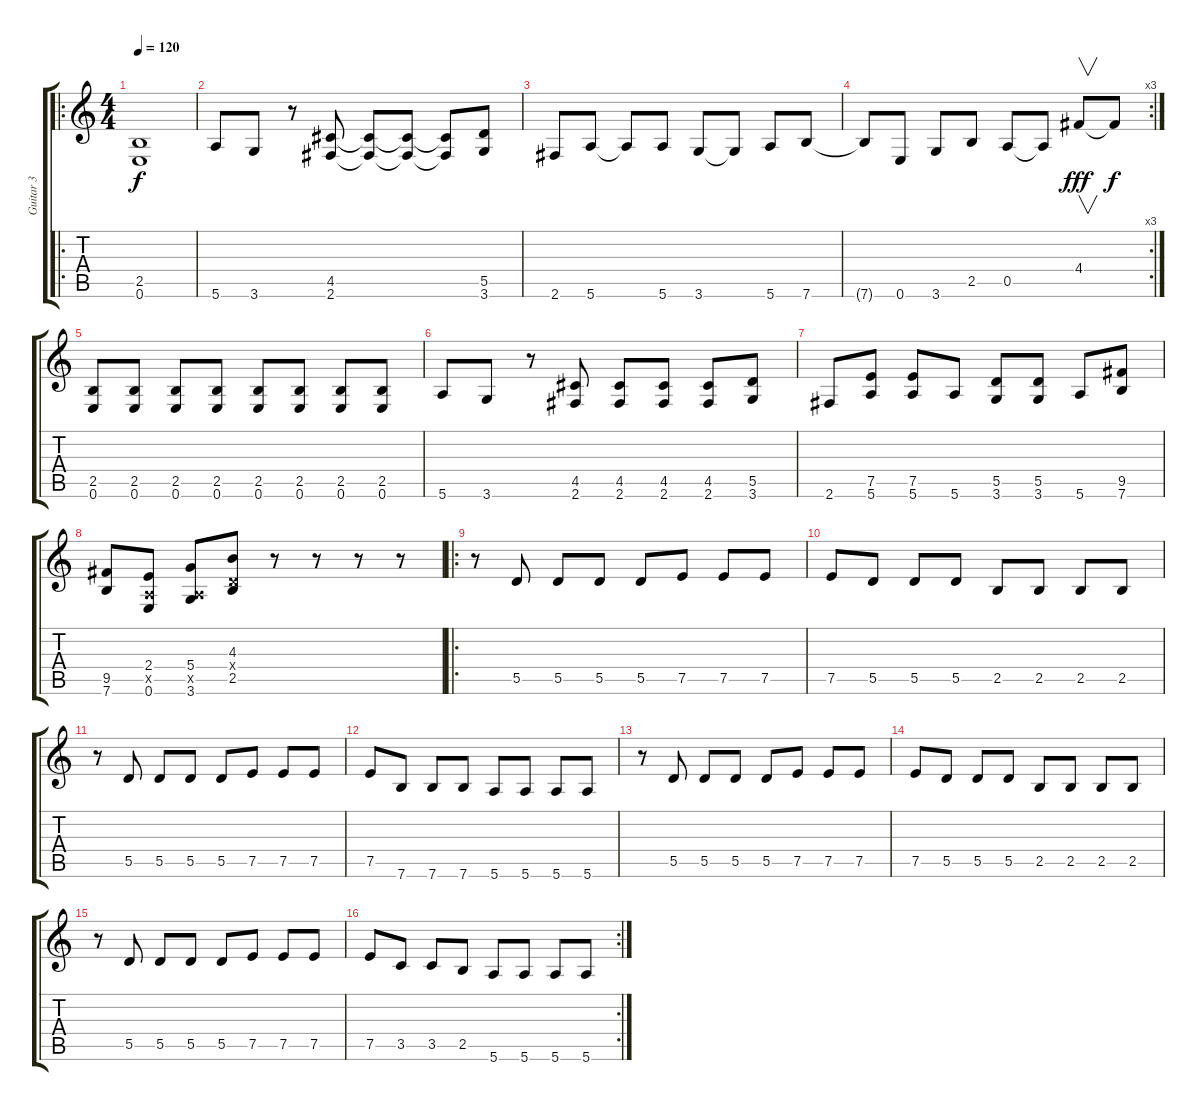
\track ("Guitar 3" "Guitar 3") {instrument distortionguitar}
\staff {score tabs}
\tuning (E4 B3 G3 D3 A2 E2) {hide}
\ro
\ts (4 4)
\tempo 120
\clef g2
\ks c
(2.5 0.6).1{dy f volume 10 balance 0 instrument overdrivenguitar} |
5.6.8 3.6.8 r.8 (4.5 2.6).8 (4.5{t} 2.6{t}).8 (4.5{t} 2.6{t}).8 (4.5{t} 2.6{t}).8 (5.5 3.6).8 |
2.6.8 5.6.8 5.6{t}.8 5.6.8 3.6.8 3.6{t}.8 5.6.8 7.6.8 |
\rc 3
7.6{t}.8 0.6.8 3.6.8 2.5.8 0.5.8 0.5{t}.8 4.4.8{v dy fff instrument guitarharmonics} 4.4{t}.8{dy f} |
(2.5 0.6).8{instrument overdrivenguitar} (2.5 0.6).8 (2.5 0.6).8 (2.5 0.6).8 (2.5 0.6).8 (2.5 0.6).8 (2.5 0.6).8 (2.5 0.6).8 |
5.6.8 3.6.8 r.8 (4.5 2.6).8 (4.5 2.6).8 (4.5 2.6).8 (4.5 2.6).8 (5.5 3.6).8 |
2.6.8 (7.5 5.6).8 (7.5 5.6).8 5.6.8 (5.5 3.6).8 (5.5 3.6).8 5.6.8 (9.5 7.6).8 |
(9.5 7.6).8 (2.4 0.5{x} 0.6).8 (5.4 0.5{x} 3.6).8 (4.3 0.4{x} 2.5).8 r.8 r.8 r.8 r.8 |
\ro
r.8{volume 16 balance 0 instrument overdrivenguitar} 5.5.8 5.5.8 5.5.8 5.5.8 7.5.8 7.5.8 7.5.8 |
7.5.8 5.5.8 5.5.8 5.5.8 2.5.8 2.5.8 2.5.8 2.5.8 |
r.8 5.5.8 5.5.8 5.5.8 5.5.8 7.5.8 7.5.8 7.5.8 |
7.5.8 7.6.8 7.6.8 7.6.8 5.6.8 5.6.8 5.6.8 5.6.8 |
r.8 5.5.8 5.5.8 5.5.8 5.5.8 7.5.8 7.5.8 7.5.8 |
7.5.8 5.5.8 5.5.8 5.5.8 2.5.8 2.5.8 2.5.8 2.5.8 |
r.8 5.5.8 5.5.8 5.5.8 5.5.8 7.5.8 7.5.8 7.5.8 |
\rc 2
7.5.8 3.5.8 3.5.8 2.5.8 5.6.8 5.6.8 5.6.8 5.6.8
